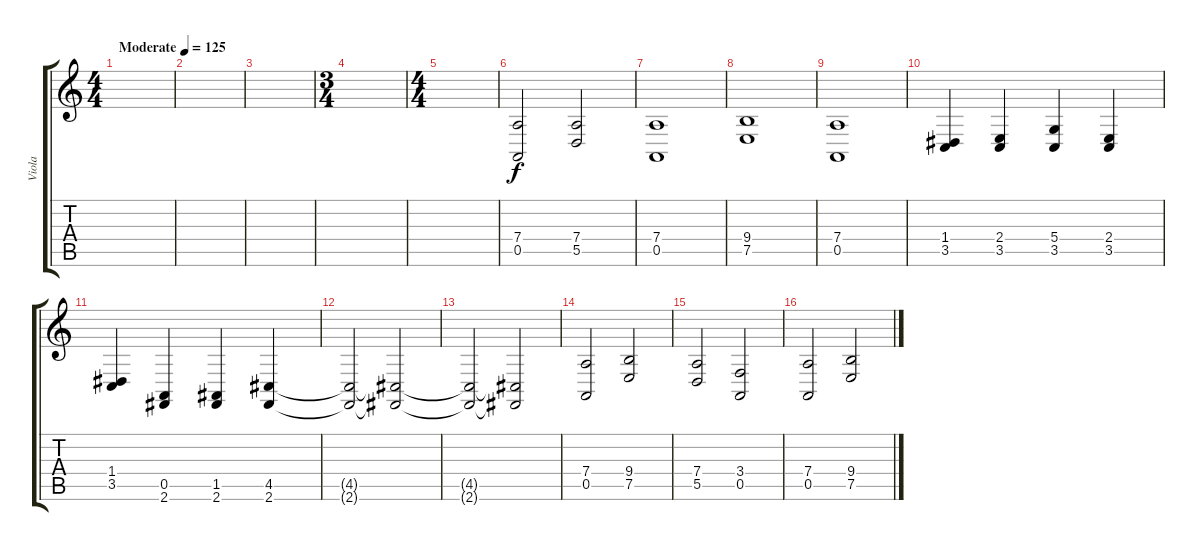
\track ("Viola" "Viola") {instrument viola}
\staff {score tabs}
\tuning (E4 B3 G3 D3 A2 E2) {hide}
\ts (4 4)
\tempo (125 "Moderate")
\clef g2
\ks c
|
|
|
\ts (3 4)
|
\ts (4 4)
|
(7.4 0.5).2 (7.4 5.5).2 |
(7.4 0.5).1 |
(9.4 7.5).1 |
(7.4 0.5).1 |
(1.4 3.5).4 (2.4 3.5).4 (5.4 3.5).4 (2.4 3.5).4 |
(1.4 3.5).4 (0.5 2.6).4 (1.5 2.6).4 (4.5 2.6).4 |
(4.5{t} 2.6{t}).2 (4.5{t} 2.6{t}).2 |
(4.5{t} 2.6{t}).2 (4.5{t} 2.6{t}).2 |
(7.4 0.5).2 (9.4 7.5).2 |
(7.4 5.5).2 (3.4 0.5).2 |
(7.4 0.5).2 (9.4 7.5).2
